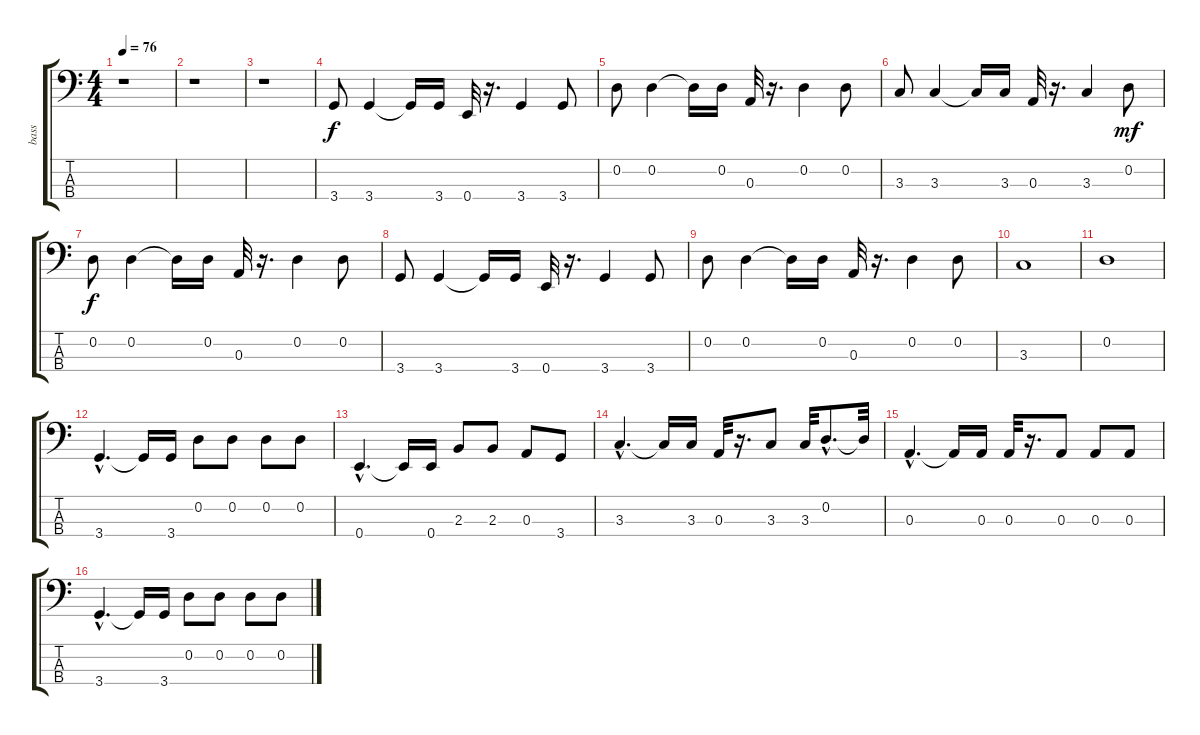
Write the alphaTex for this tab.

\track ("bass" "bass") {instrument electricbasspick}
\staff {score tabs}
\tuning (G2 D2 A1 E1) {hide}
\ts (4 4)
\tempo 76
\clef f4
\ks c
r.1{dy f} |
r.1 |
r.1 |
3.4.8 3.4.4 3.4{t}.16 3.4.16 0.4.32 r.16{d} 3.4.4 3.4.8 |
0.2.8 0.2.4 0.2{t}.16 0.2.16 0.3.32 r.16{d} 0.2.4 0.2.8 |
3.3.8 3.3.4 3.3{t}.16 3.3.16 0.3.32 r.16{d} 3.3.4 0.2.8{dy mf} |
0.2.8{dy f} 0.2.4 0.2{t}.16 0.2.16 0.3.32 r.16{d} 0.2.4 0.2.8 |
3.4.8 3.4.4 3.4{t}.16 3.4.16 0.4.32 r.16{d} 3.4.4 3.4.8 |
0.2.8 0.2.4 0.2{t}.16 0.2.16 0.3.32 r.16{d} 0.2.4 0.2.8 |
3.3.1 |
0.2.1 |
3.4{hac}.4{d} 3.4{t}.16 3.4.16 0.2.8 0.2.8 0.2.8 0.2.8 |
0.4{hac}.4{d} 0.4{t}.16 0.4.16 2.3.8 2.3.8 0.3.8 3.4.8 |
3.3{hac}.4{d} 3.3{t}.16 3.3.16 0.3.32 r.16{d} 3.3.8 3.3.32 0.2{hac}.8{d} 0.2{t}.32 |
0.3{hac}.4{d} 0.3{t}.16 0.3.16 0.3.32 r.16{d} 0.3.8 0.3.8 0.3.8 |
3.4{hac}.4{d} 3.4{t}.16 3.4.16 0.2.8 0.2.8 0.2.8 0.2.8
